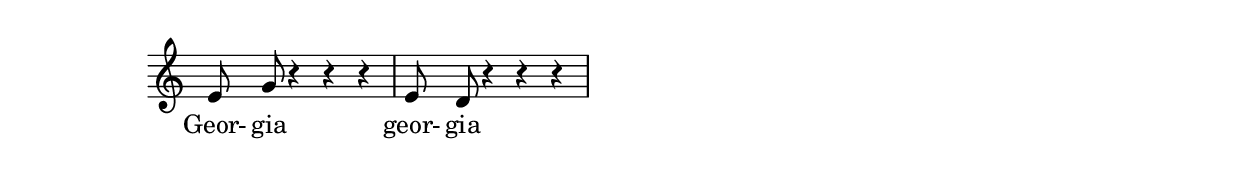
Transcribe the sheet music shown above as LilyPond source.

#(ly:set-option 'midi-extension "mid")
\version "2.12.3"
\include "english.ly"
\header{


}
%{

%}
melody = {
\once \override Staff.TimeSignature #'stencil = ##f
\clef treble
\key c \major
\autoBeamOn
\cadenzaOn


 e'8 g'8 r4 r4 r4 \bar "|"  e'8 d'8 r4 r4 r4 \bar "|"  \break

}


text = \lyricmode {
Geor- gia geor- gia 
}

\score{

<<
\new Voice = "one" {
\melody
}
\new Lyrics \lyricsto "one" \text
>>
\layout {
\context {
\Score
\remove "Bar_number_engraver"
}
}
\midi {
\context {
\Score
tempoWholesPerMinute = #(ly:make-moment 200 4)
}
}
}